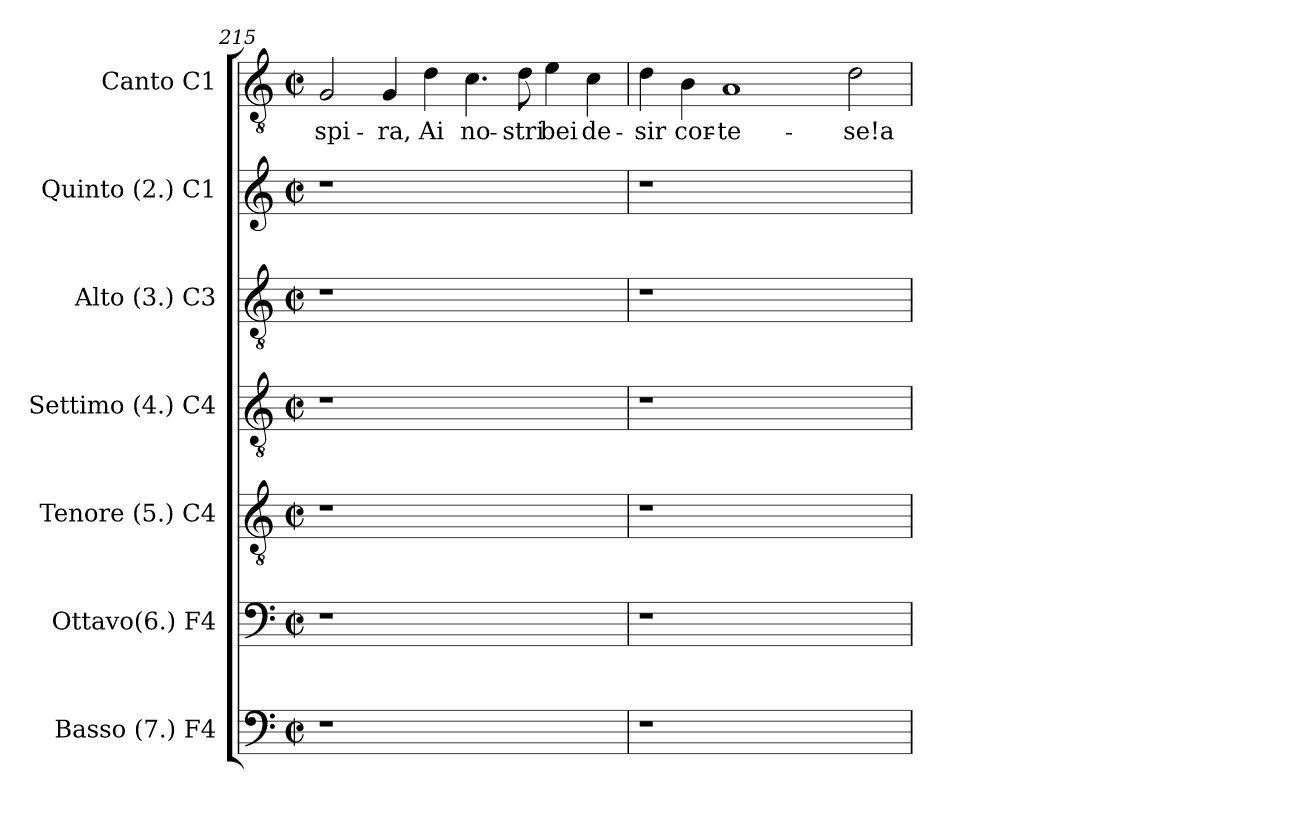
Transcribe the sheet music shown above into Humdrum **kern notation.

**kern	**kern	**kern	**kern	**kern	**kern	**kern	**text
*part7	*part6	*part5	*part4	*part3	*part2	*part1	*part1
*staff7	*staff6	*staff5	*staff4	*staff3	*staff2	*staff1	*staff1
*I"Basso (7.)  F4	*I"Ottavo(6.)  F4	*I"Tenore (5.)  C4	*I"Settimo (4.)  C4	*I"Alto (3.)  C3	*I"Quinto (2.)  C1	*I"Canto  C1	*
*	*	*I'T	*	*I'A	*	*I'C	*
*clefF4	*clefF4	*clefGv2	*clefGv2	*clefGv2	*clefG2	*clefGv2	*
*k[]	*k[]	*k[]	*k[]	*k[]	*k[]	*k[]	*
*C:	*C:	*C:	*C:	*C:	*C:	*C:	*
*M2/2	*M2/2	*M2/2	*M2/2	*M2/2	*M2/2	*M2/2	*
*met(c|)	*met(c|)	*met(c|)	*met(c|)	*met(c|)	*met(c|)	*met(c|)	*
=215	=215	=215	=215	=215	=215	=215	=215
!	!	!	!	!	!	!	!LO:LY:b:cj
1r	1r	1r	1r	1r	1r	2G/	-spi-
!	!	!	!	!	!	!	!LO:LY:b:cj
.	.	.	.	.	.	4G/	-ra,
!	!	!	!	!	!	!	!LO:LY:b:cj
.	.	.	.	.	.	4d\	Ai
!	!	!	!	!	!	!	!LO:LY:b:cj
1ryy	1ryy	1ryy	1ryy	1ryy	1ryy	4.c\	no-
!	!	!	!	!	!	!	!LO:LY:b:cj
.	.	.	.	.	.	8d\	-stri
!	!	!	!	!	!	!	!LO:LY:b:cj
.	.	.	.	.	.	4e\	bei
!	!	!	!	!	!	!	!LO:LY:b:cj
.	.	.	.	.	.	4c\	de-
=216	=216	=216	=216	=216	=216	=216	=216
!	!	!	!	!	!	!	!LO:LY:b:cj
1r	1r	1r	1r	1r	1r	4d\	-sir
!	!	!	!	!	!	!	!LO:LY:b:cj
.	.	.	.	.	.	4B\	cor-
!	!	!	!	!	!	!	!LO:LY:b:cj
.	.	.	.	.	.	1A	-te-
1ryy	1ryy	1ryy	1ryy	1ryy	1ryy	.	.
!	!	!	!	!	!	!	!LO:LY:b:cj
.	.	.	.	.	.	2d\	-se!a-
=	=	=	=	=	=	=	=
*-	*-	*-	*-	*-	*-	*-	*-
